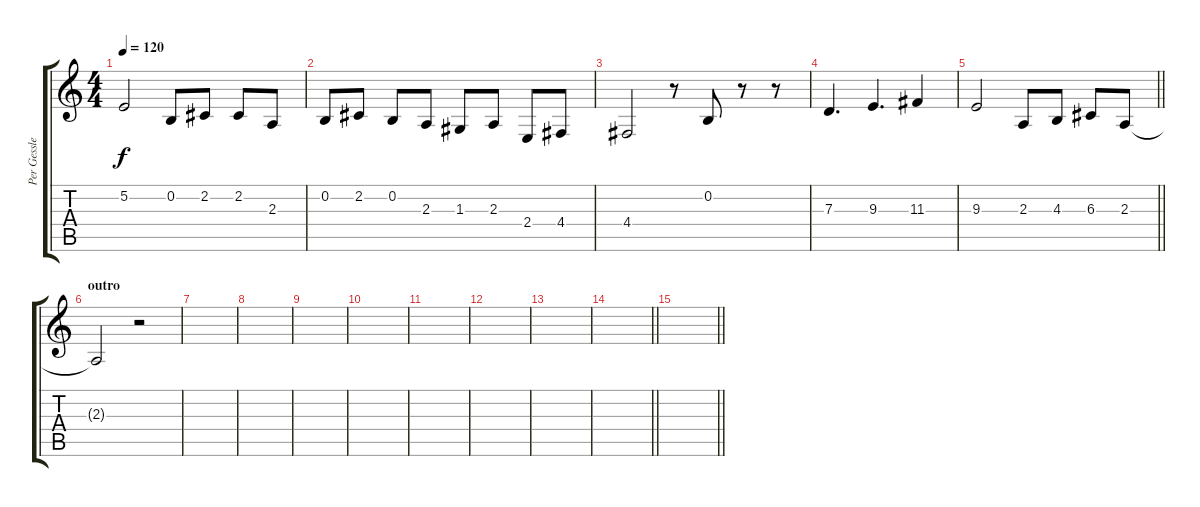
\track ("Per Gessle" "Per Gessle") {instrument lead6voice}
\staff {score tabs}
\tuning (E4 B3 G3 D3 A2 E2) {hide}
\ts (4 4)
\tempo 120
\clef g2
\ks c
5.2.2{dy f} 0.2.8 2.2.8 2.2.8 2.3.8 |
0.2.8 2.2.8 0.2.8 2.3.8 1.3.8 2.3.8 2.4.8 4.4.8 |
4.4.2 r.8 0.2.8 r.8 r.8 |
7.3.4{d} 9.3.4{d} 11.3.4 |
\barLineRight lightlight
9.3.2 2.3.8 4.3.8 6.3.8 2.3.8 |
\section ("" "outro")
2.3{t}.2 r.2 |
|
|
|
|
|
|
|
\barLineRight lightlight
|
\barLineRight lightlight
